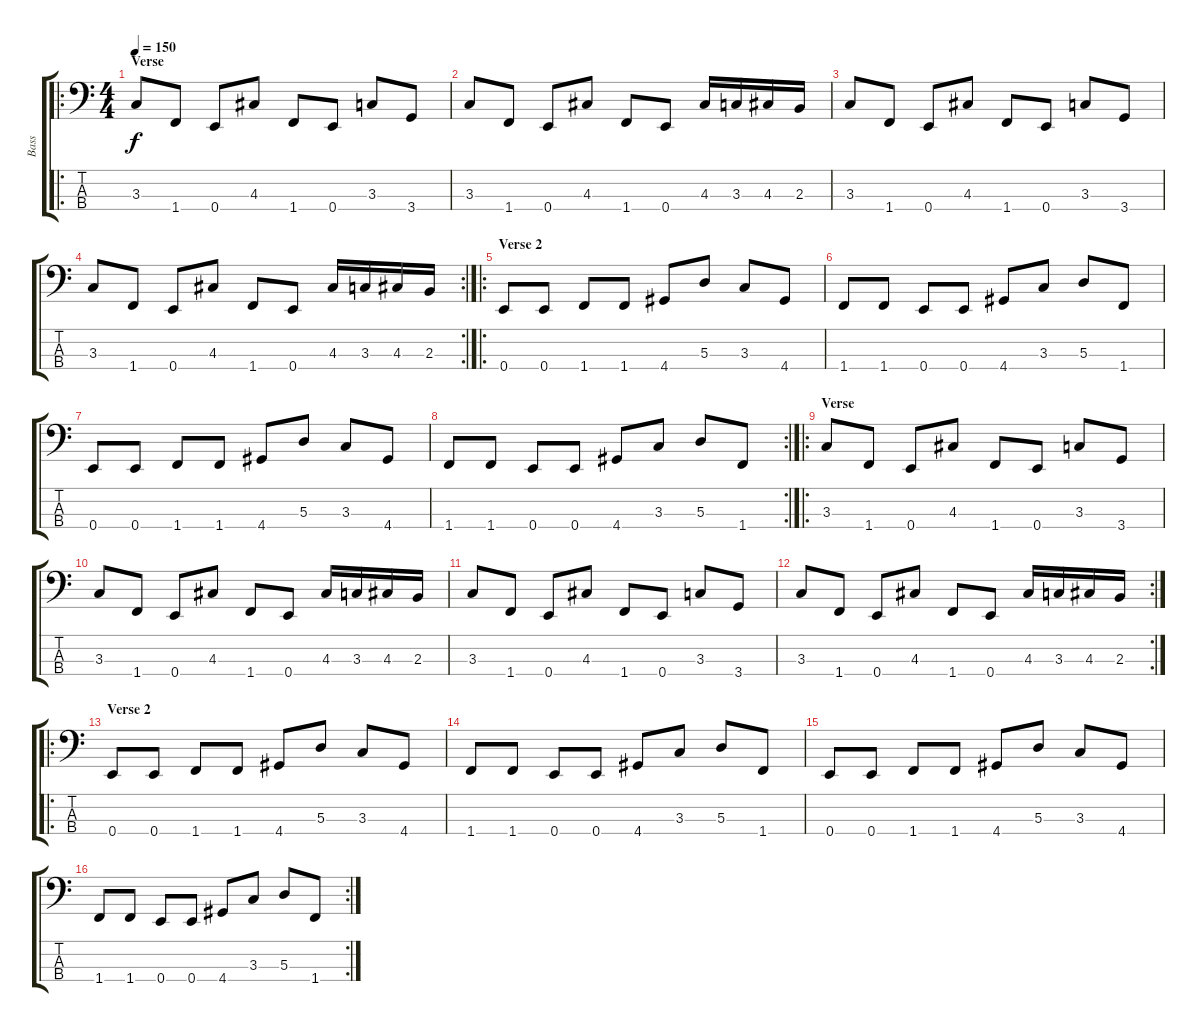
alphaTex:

\track ("Bass" "Bass") {instrument electricbasspick}
\staff {score tabs}
\tuning (G2 D2 A1 E1) {hide}
\ro
\ts (4 4)
\section ("" "Verse")
\tempo 150
\clef f4
\ks c
3.3.8{dy f} 1.4.8 0.4.8 4.3.8 1.4.8 0.4.8 3.3.8 3.4.8 |
3.3.8 1.4.8 0.4.8 4.3.8 1.4.8 0.4.8 4.3.16 3.3.16 4.3.16 2.3.16 |
3.3.8 1.4.8 0.4.8 4.3.8 1.4.8 0.4.8 3.3.8 3.4.8 |
\rc 2
3.3.8 1.4.8 0.4.8 4.3.8 1.4.8 0.4.8 4.3.16 3.3.16 4.3.16 2.3.16 |
\ro
\section ("" "Verse 2")
0.4.8 0.4.8 1.4.8 1.4.8 4.4.8 5.3.8 3.3.8 4.4.8 |
1.4.8 1.4.8 0.4.8 0.4.8 4.4.8 3.3.8 5.3.8 1.4.8 |
0.4.8 0.4.8 1.4.8 1.4.8 4.4.8 5.3.8 3.3.8 4.4.8 |
\rc 2
1.4.8 1.4.8 0.4.8 0.4.8 4.4.8 3.3.8 5.3.8 1.4.8 |
\ro
\section ("" "Verse")
3.3.8 1.4.8 0.4.8 4.3.8 1.4.8 0.4.8 3.3.8 3.4.8 |
3.3.8 1.4.8 0.4.8 4.3.8 1.4.8 0.4.8 4.3.16 3.3.16 4.3.16 2.3.16 |
3.3.8 1.4.8 0.4.8 4.3.8 1.4.8 0.4.8 3.3.8 3.4.8 |
\rc 2
3.3.8 1.4.8 0.4.8 4.3.8 1.4.8 0.4.8 4.3.16 3.3.16 4.3.16 2.3.16 |
\ro
\section ("" "Verse 2")
0.4.8 0.4.8 1.4.8 1.4.8 4.4.8 5.3.8 3.3.8 4.4.8 |
1.4.8 1.4.8 0.4.8 0.4.8 4.4.8 3.3.8 5.3.8 1.4.8 |
0.4.8 0.4.8 1.4.8 1.4.8 4.4.8 5.3.8 3.3.8 4.4.8 |
\rc 2
1.4.8 1.4.8 0.4.8 0.4.8 4.4.8 3.3.8 5.3.8 1.4.8
